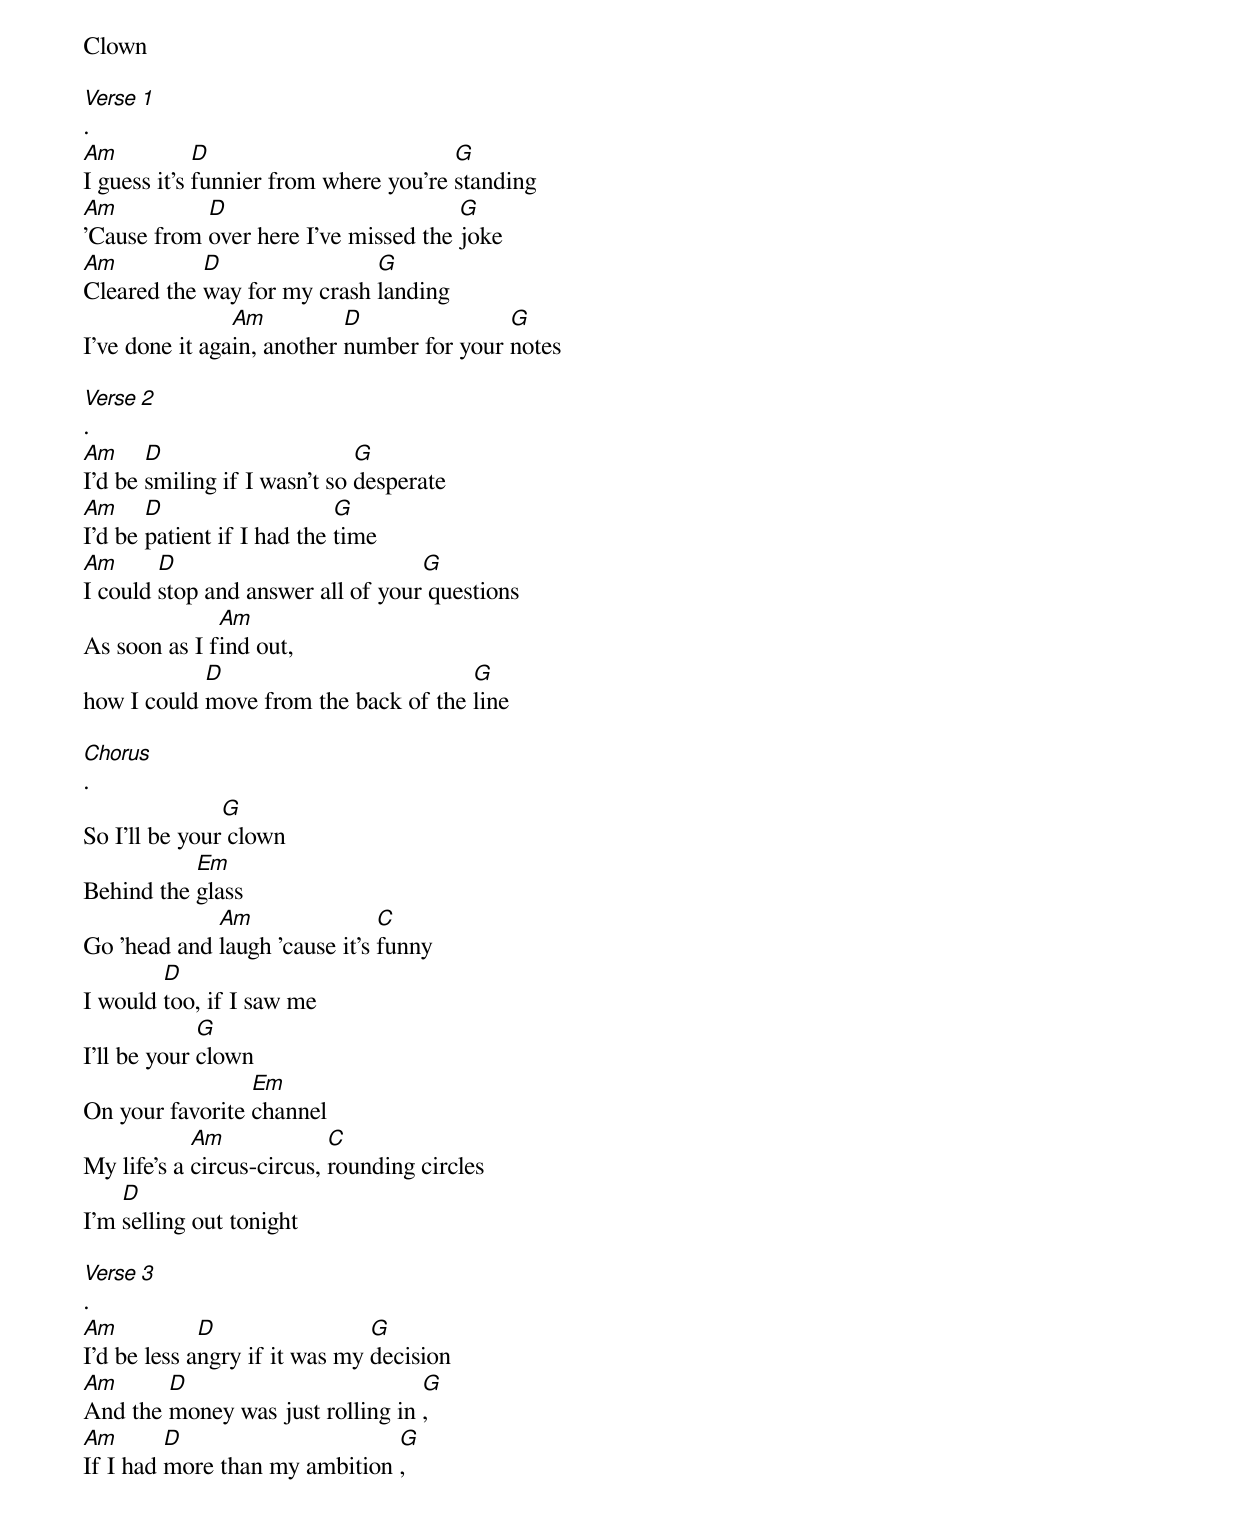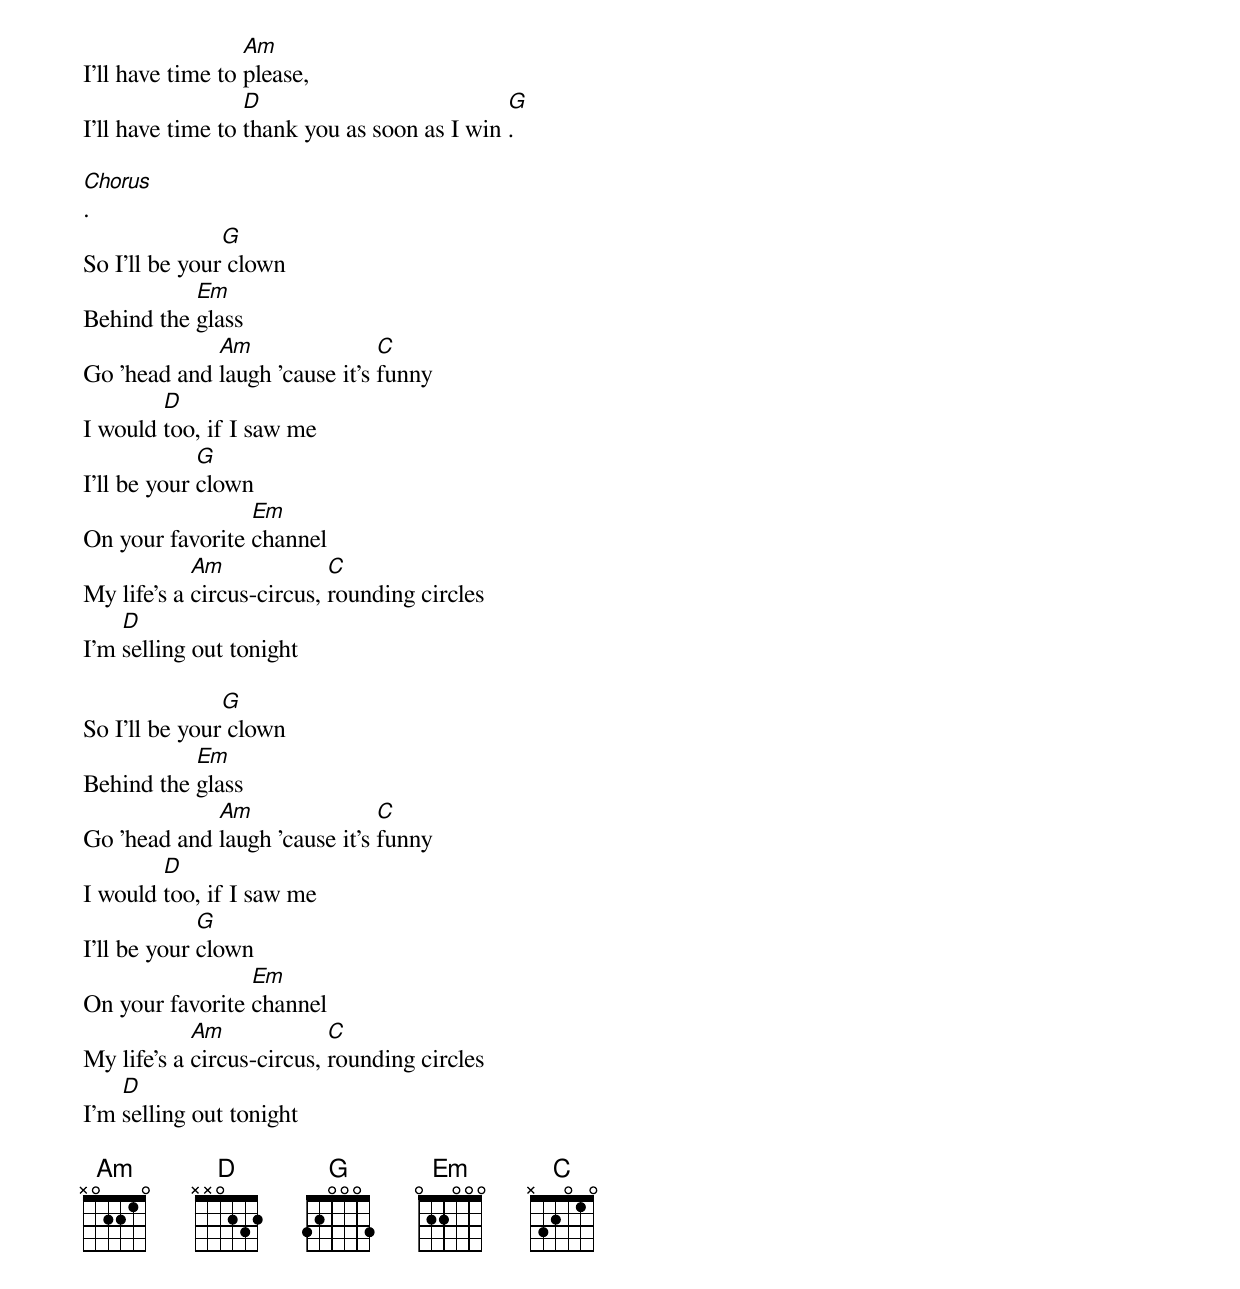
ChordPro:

Clown

[Verse 1].
[Am]I guess it's [D]funnier from where you're [G]standing
[Am]'Cause from [D]over here I've missed the [G]joke
[Am]Cleared the [D]way for my crash [G]landing
I've done it aga[Am]in, another [D]number for your [G]notes

[Verse 2].
[Am]I'd be [D]smiling if I wasn't so [G]desperate
[Am]I'd be [D]patient if I had the [G]time
[Am]I could [D]stop and answer all of your[G] questions
As soon as I f[Am]ind out,
how I could [D]move from the back of the [G]line

[Chorus].
So I'll be your[G] clown
Behind the [Em]glass
Go 'head and [Am]laugh 'cause it's [C]funny
I would [D]too, if I saw me
I'll be your [G]clown
On your favorite [Em]channel
My life's a [Am]circus-circus, [C]rounding circles
I'm [D]selling out tonight

[Verse 3].
[Am]I'd be less a[D]ngry if it was my [G]decision
[Am]And the [D]money was just rolling in [G],
[Am]If I had [D]more than my ambition [G],
I'll have time to [Am]please,
I'll have time to [D]thank you as soon as I win [G].

[Chorus].
So I'll be your[G] clown
Behind the [Em]glass
Go 'head and [Am]laugh 'cause it's [C]funny
I would [D]too, if I saw me
I'll be your [G]clown
On your favorite [Em]channel
My life's a [Am]circus-circus, [C]rounding circles
I'm [D]selling out tonight

So I'll be your[G] clown
Behind the [Em]glass
Go 'head and [Am]laugh 'cause it's [C]funny
I would [D]too, if I saw me
I'll be your [G]clown
On your favorite [Em]channel
My life's a [Am]circus-circus, [C]rounding circles
I'm [D]selling out tonight

{% include music-notes.html %}
